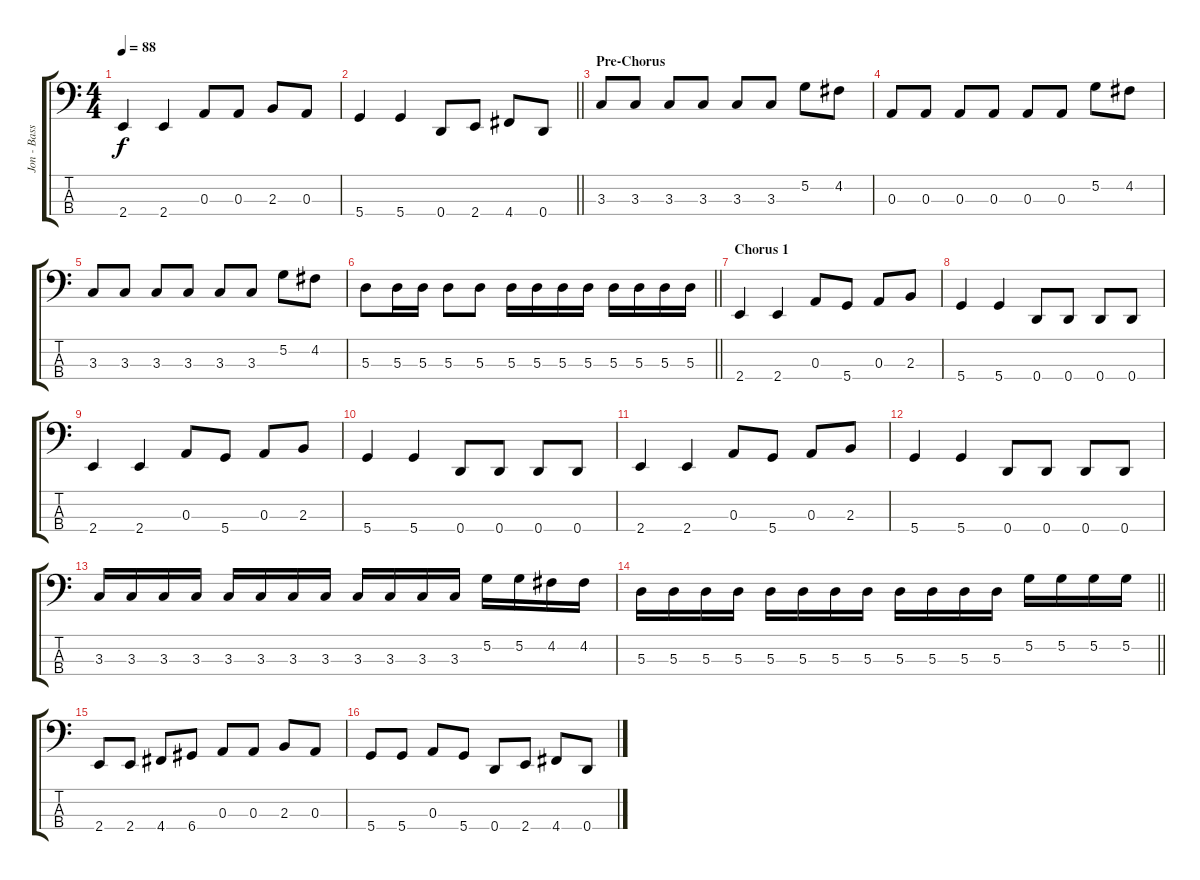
\track ("Jon - Bass" "Jon - Bass") {instrument electricbassfinger}
\staff {score tabs}
\tuning (G2 D2 A1 D1) {hide}
\ts (4 4)
\tempo 88
\clef f4
\ks c
2.4.4{dy f} 2.4.4 0.3.8 0.3.8 2.3.8 0.3.8 |
\barLineRight lightlight
5.4.4 5.4.4 0.4.8 2.4.8 4.4.8 0.4.8 |
\section ("" "Pre-Chorus")
3.3.8 3.3.8 3.3.8 3.3.8 3.3.8 3.3.8 5.2.8 4.2.8 |
0.3.8 0.3.8 0.3.8 0.3.8 0.3.8 0.3.8 5.2.8 4.2.8 |
3.3.8 3.3.8 3.3.8 3.3.8 3.3.8 3.3.8 5.2.8 4.2.8 |
\barLineRight lightlight
5.3.8 5.3.16 5.3.16 5.3.8 5.3.8 5.3.16 5.3.16 5.3.16 5.3.16 5.3.16 5.3.16 5.3.16 5.3.16 |
\section ("" "Chorus 1")
2.4.4 2.4.4 0.3.8 5.4.8 0.3.8 2.3.8 |
5.4.4 5.4.4 0.4.8 0.4.8 0.4.8 0.4.8 |
2.4.4 2.4.4 0.3.8 5.4.8 0.3.8 2.3.8 |
5.4.4 5.4.4 0.4.8 0.4.8 0.4.8 0.4.8 |
2.4.4 2.4.4 0.3.8 5.4.8 0.3.8 2.3.8 |
5.4.4 5.4.4 0.4.8 0.4.8 0.4.8 0.4.8 |
3.3.16 3.3.16 3.3.16 3.3.16 3.3.16 3.3.16 3.3.16 3.3.16 3.3.16 3.3.16 3.3.16 3.3.16 5.2.16 5.2.16 4.2.16 4.2.16 |
\barLineRight lightlight
5.3.16 5.3.16 5.3.16 5.3.16 5.3.16 5.3.16 5.3.16 5.3.16 5.3.16 5.3.16 5.3.16 5.3.16 5.2.16 5.2.16 5.2.16 5.2.16 |
\section ("" "")
2.4.8 2.4.8 4.4.8 6.4.8 0.3.8 0.3.8 2.3.8 0.3.8 |
5.4.8 5.4.8 0.3.8 5.4.8 0.4.8 2.4.8 4.4.8 0.4.8
